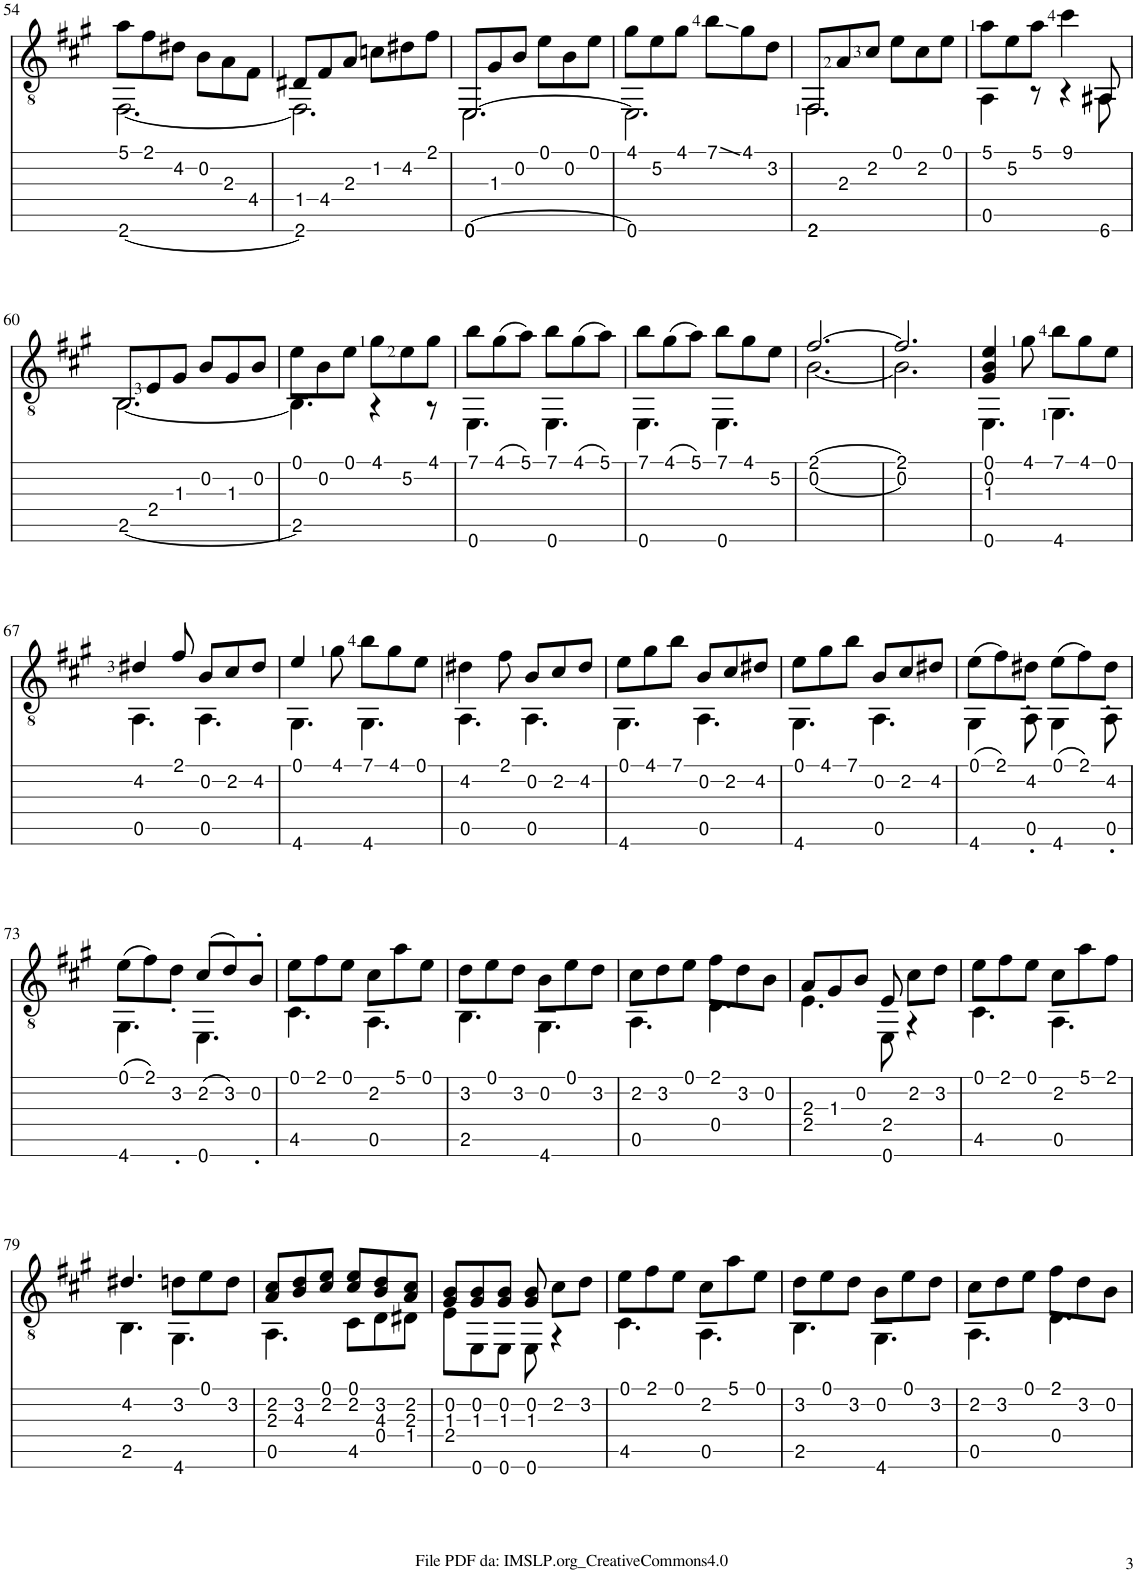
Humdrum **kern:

**kern	**kern
*part1	*part1
*staff2	*staff1
*I"Guitar	*
*I'Guit.	*
!!LO:PB:g=z
*	*clefGv2
*k[f#c#g#]	*k[f#c#g#]
*M6/8	*M6/8
=54	=54
*^	*^
8aL	[2.FF#	8a\L	[2.FF#\
8f#	.	8f#\	.
8d#XJ	.	8d#X\J	.
8BL	.	8B\L	.
8A	.	8A\	.
8F#J	.	8F#\J	.
=55	=55	=55	=55
8D#XL	2.FF#]	8D#X/L	2.FF#\]
8F#	.	8F#/	.
8AJ	.	8A/J	.
8cnL	.	8cn\L	.
8d#X	.	8d#X\	.
8f#J	.	8f#\J	.
=56	=56	=56	=56
!	!	!LO:N:head=open	!
[8EEL	2.EE	[8EE/L	2.EE\
8G#	.	8G#/	.
8BJ	.	8B/J	.
8eL	.	8e\L	.
8B	.	8B\	.
8eJ	.	8e\J	.
=57	=57	=57	=57
8g#L	2.EE]	8g#\L	2.EE\]
8e	.	8e\	.
8g#J	.	8g#\J	.
8bL	.	8b\L	.
8g#	.	8g#\	.
8dJ	.	8d\J	.
=58	=58	=58	=58
!	!	!LO:N:head=open	!
8FF#L	2.FF#	8FF#/L	2.FF#\
8A	.	8A/	.
8c#J	.	8c#/J	.
8eL	.	8e\L	.
8c#	.	8c#\	.
8eJ	.	8e\J	.
=59	=59	=59	=59
8aL	4AA	8a\L	4AA\
8e	.	8e\	.
8aJ	8r	8a\J	8r
4cc#	4r	4cc#\	4r
8AA#	8AA#	8AA#X/	8AA#\
!!LO:LB:g=z	!!
=60	=60	=60	=60
!	!	!LO:N:head=open	!
8BBL	[2.BB	8BB/L	[2.BB\
8E	.	8E/	.
8G#J	.	8G#/J	.
8BL	.	8B/L	.
8G#	.	8G#/	.
8BJ	.	8B/J	.
=61	=61	=61	=61
8eL	4.BB]	8e\L	4.BB\]
8B	.	8B\	.
8eJ	.	8e\J	.
8g#L	4r	8g#\L	4r
8e	.	8e\	.
8g#J	8r	8g#\J	8r
=62	=62	=62	=62
8bL	4.EE	8b\L	4.EE\
8g#	.	(8g#\	.
8aJ	.	8a\J)	.
8bL	4.EE	8b\L	4.EE\
8g#	.	(8g#\	.
8aJ	.	8a\J)	.
=63	=63	=63	=63
8bL	4.EE	8b\L	4.EE\
8g#	.	(8g#\	.
8aJ	.	8a\J)	.
8bL	4.EE	8b\L	4.EE\
8g#	.	8g#\	.
8eJ	.	8e\J	.
=64	=64	=64	=64
[2.f#	[2.B	[2.f#/	[2.B\
=65	=65	=65	=65
2.f#]	2.B]	2.f#/]	2.B\]
=66	=66	=66	=66
4G# 4B 4e	4.EE	4G#/ 4B/ 4e/	4.EE\
8g#	.	8g#\	.
8bL	4.GG#	8b\L	4.GG#\
8g#	.	8g#\	.
8eJ	.	8e\J	.
!!LO:LB:g=z	!!
=67	=67	=67	=67
4d#	4.AA	4d#X/	4.AA\
8f#	.	8f#/	.
8BL	4.AA	8B/L	4.AA\
8c#	.	8c#/	.
8d#J	.	8d#/J	.
=68	=68	=68	=68
4e	4.GG#	4e/	4.GG#\
8g#	.	8g#\	.
8bL	4.GG#	8b\L	4.GG#\
8g#	.	8g#\	.
8eJ	.	8e\J	.
=69	=69	=69	=69
4d#	4.AA	4d#X\	4.AA\
8f#	.	8f#\	.
8BL	4.AA	8B/L	4.AA\
8c#	.	8c#/	.
8d#J	.	8d#/J	.
=70	=70	=70	=70
8eL	4.GG#	8e\L	4.GG#\
8g#	.	8g#\	.
8bJ	.	8b\J	.
8BL	4.AA	8B/L	4.AA\
8c#	.	8c#/	.
8d#J	.	8d#X/J	.
=71	=71	=71	=71
8eL	4.GG#	8e\L	4.GG#\
8g#	.	8g#\	.
8bJ	.	8b\J	.
8BL	4.AA	8B/L	4.AA\
8c#	.	8c#/	.
8d#J	.	8d#X/J	.
=72	=72	=72	=72
8eL	4GG#	(8e\L	4GG#\
8f#	.	8f#\)	.
8d#'J	8AA	8d#X'\J	8AA\
8eL	4GG#	(8e\L	4GG#\
8f#	.	8f#\)	.
8d#'J	8AA	8d#'\J	8AA\
!!LO:LB:g=z	!!
=73	=73	=73	=73
8eL	4.GG#	(8e\L	4.GG#\
8f#	.	8f#\)	.
8d'J	.	8d'\J	.
8c#L	4.EE	(8c#/L	4.EE\
8d	.	8d/)	.
8B'J	.	8B'/J	.
=74	=74	=74	=74
8eL	4.C#	8e\L	4.C#\
8f#	.	8f#\	.
8eJ	.	8e\J	.
8c#L	4.AA	8c#\L	4.AA\
8a	.	8a\	.
8eJ	.	8e\J	.
=75	=75	=75	=75
8dL	4.BB	8d\L	4.BB\
8e	.	8e\	.
8dJ	.	8d\J	.
8BL	4.GG#	8B\L	4.GG#\
8e	.	8e\	.
8dJ	.	8d\J	.
=76	=76	=76	=76
8c#L	4.AA	8c#\L	4.AA\
8d	.	8d\	.
8eJ	.	8e\J	.
8f#L	4.D	8f#\L	4.D\
8d	.	8d\	.
8BJ	.	8B\J	.
=77	=77	=77	=77
8AL	4.E	8A/L	4.E\
8G#	.	8G#/	.
8BJ	.	8B/J	.
8EL	8EE	8E/	8EE\
8c#	4r	8c#\L	4r
8dJ	.	8d\J	.
=78	=78	=78	=78
8eL	4.C#	8e\L	4.C#\
8f#	.	8f#\	.
8eJ	.	8e\J	.
8c#L	4.AA	8c#\L	4.AA\
8a	.	8a\	.
8f#J	.	8f#\J	.
!!LO:LB:g=z	!!
=79	=79	=79	=79
4.d#	4.BB	4.d#X/	4.BB\
8dL	4.GG#	8dn\L	4.GG#\
8e	.	8e\	.
8dJ	.	8d\J	.
=80	=80	=80	=80
8A\ 8c#\L	4.AA	8A/ 8c#/L	4.AA\
8B\ 8d\	.	8B/ 8d/	.
8c#\ 8e\J	.	8c#/ 8e/J	.
8c#\ 8e\L	8C#L	8c#/ 8e/L	8C#\L
8B\ 8d\	8D	8B/ 8d/	8D\
8A\ 8c#\J	8D#J	8A/ 8c#/J	8D#X\J
=81	=81	=81	=81
8G#\ 8B\L	8EL	8G#/ 8B/L	8E\L
8G#\ 8B\	8EE	8G#/ 8B/	8EE\
8G#\ 8B\J	8EEJ	8G#/ 8B/J	8EE\J
8G#\ 8B\L	8EE	8G#/ 8B/	8EE\
8c#	4r	8c#\L	4r
8dJ	.	8d\J	.
=82	=82	=82	=82
8eL	4.C#	8e\L	4.C#\
8f#	.	8f#\	.
8eJ	.	8e\J	.
8c#L	4.AA	8c#\L	4.AA\
8a	.	8a\	.
8eJ	.	8e\J	.
=83	=83	=83	=83
8dL	4.BB	8d\L	4.BB\
8e	.	8e\	.
8dJ	.	8d\J	.
8BL	4.GG#	8B\L	4.GG#\
8e	.	8e\	.
8dJ	.	8d\J	.
=84	=84	=84	=84
8c#L	4.AA	8c#\L	4.AA\
8d	.	8d\	.
8eJ	.	8e\J	.
8f#L	4.D	8f#\L	4.D\
8d	.	8d\	.
8BJ	.	8B\J	.
*v	*v	*	*
*	*v	*v
=	=
*-	*-
